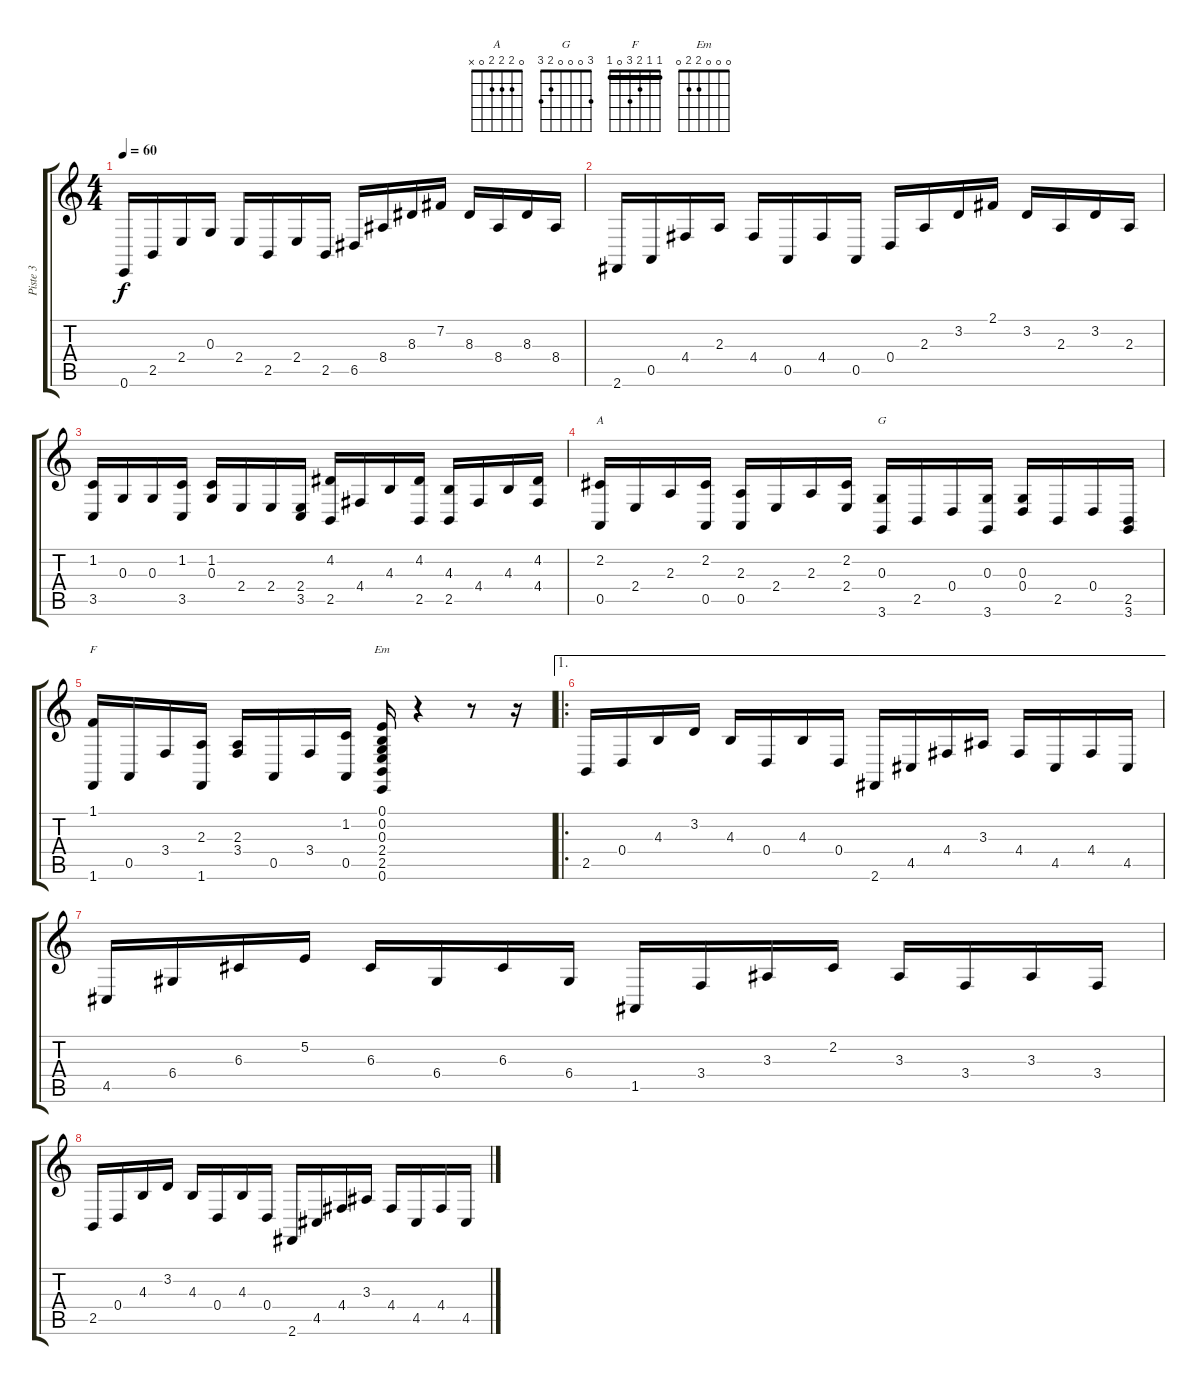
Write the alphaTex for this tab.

\track ("Piste 3" "Piste 3") {instrument acousticgrandpiano}
\staff {score tabs}
\tuning (E4 B3 G3 D3 A2 E2) {hide}
\chord ("A" 0 2 2 2 0 x)
\chord ("G" 3 0 0 0 2 3)
\chord ("F" 1 1 2 3 0 1) {barre 1}
\chord ("Em" 0 0 0 2 2 0)
\ts (4 4)
\tempo 60
\clef g2
\ks c
0.6.16{dy f} 2.5.16 2.4.16 0.3.16 2.4.16 2.5.16 2.4.16 2.5.16 6.5.16 8.4.16 8.3.16 7.2.16 8.3.16 8.4.16 8.3.16 8.4.16 |
2.6.16 0.5.16 4.4.16 2.3.16 4.4.16 0.5.16 4.4.16 0.5.16 0.4.16 2.3.16 3.2.16 2.1.16 3.2.16 2.3.16 3.2.16 2.3.16 |
(1.2 3.5).16 0.3.16 0.3.16 (1.2 3.5).16 (1.2 0.3).16 2.4.16 2.4.16 (2.4 3.5).16 (4.2 2.5).16 4.4.16 4.3.16 (4.2 2.5).16 (4.3 2.5).16 4.4.16 4.3.16 (4.2 4.4).16 |
(2.2 0.5).16{ch "A"} 2.4.16 2.3.16 (2.2 0.5).16 (2.3 0.5).16 2.4.16 2.3.16 (2.2 2.4).16 (0.3 3.6).16{ch "G"} 2.5.16 0.4.16 (0.3 3.6).16 (0.3 0.4).16 2.5.16 0.4.16 (2.5 3.6).16 |
(1.1 1.6).16{ch "F"} 0.5.16 3.4.16 (2.3 1.6).16 (2.3 3.4).16 0.5.16 3.4.16 (1.2 0.5).16 (0.1 0.2 0.3 2.4 2.5 0.6).16{ch "Em"} r.4 r.8 r.16 |
\ae 1
\ro
2.5.16 0.4.16 4.3.16 3.2.16 4.3.16 0.4.16 4.3.16 0.4.16 2.6.16 4.5.16 4.4.16 3.3.16 4.4.16 4.5.16 4.4.16 4.5.16 |
4.5.16 6.4.16 6.3.16 5.2.16 6.3.16 6.4.16 6.3.16 6.4.16 1.5.16 3.4.16 3.3.16 2.2.16 3.3.16 3.4.16 3.3.16 3.4.16 |
2.5.16 0.4.16 4.3.16 3.2.16 4.3.16 0.4.16 4.3.16 0.4.16 2.6.16 4.5.16 4.4.16 3.3.16 4.4.16 4.5.16 4.4.16 4.5.16
